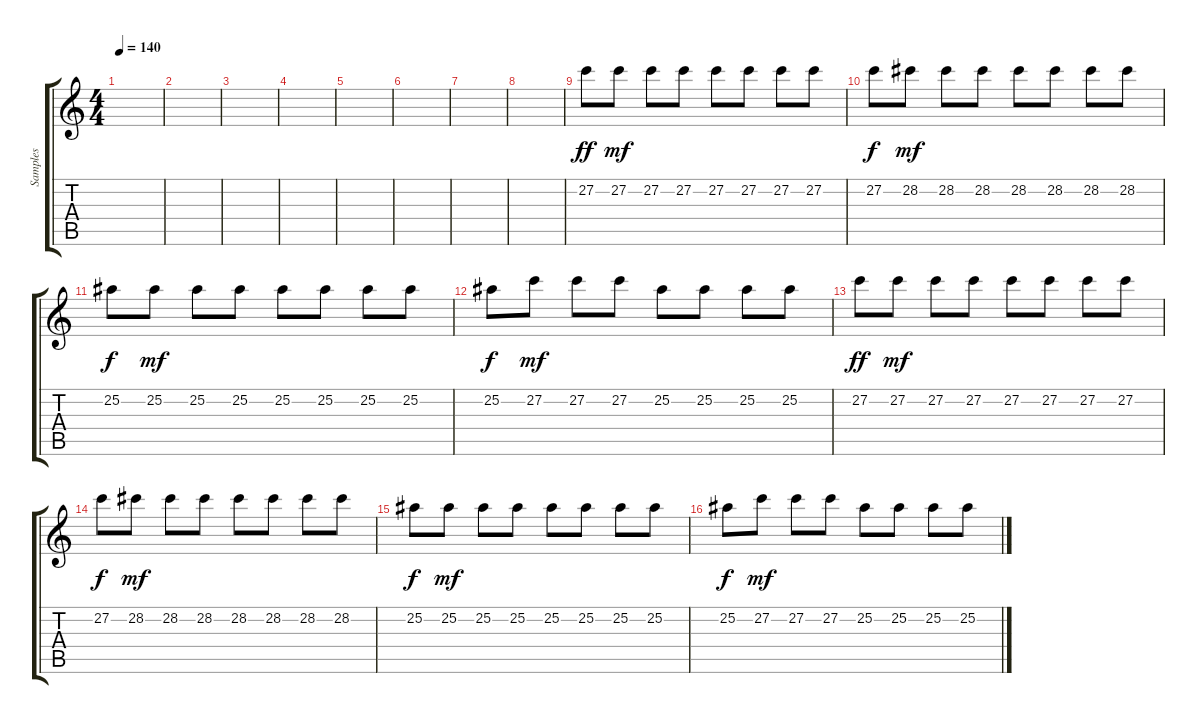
\track ("Samples" "Samples") {instrument xylophone}
\staff {score tabs}
\tuning (D4 A3 F3 C3 G2 C2) {hide}
\ts (4 4)
\tempo 140
\clef g2
\ks c
|
|
|
|
|
|
|
|
27.2.8{dy ff} 27.2.8{dy mf} 27.2.8 27.2.8 27.2.8 27.2.8 27.2.8 27.2.8 |
27.2.8{dy f} 28.2.8{dy mf} 28.2.8 28.2.8 28.2.8 28.2.8 28.2.8 28.2.8 |
25.2.8{dy f} 25.2.8{dy mf} 25.2.8 25.2.8 25.2.8 25.2.8 25.2.8 25.2.8 |
25.2.8{dy f} 27.2.8{dy mf} 27.2.8 27.2.8 25.2.8 25.2.8 25.2.8 25.2.8 |
27.2.8{dy ff} 27.2.8{dy mf} 27.2.8 27.2.8 27.2.8 27.2.8 27.2.8 27.2.8 |
27.2.8{dy f} 28.2.8{dy mf} 28.2.8 28.2.8 28.2.8 28.2.8 28.2.8 28.2.8 |
25.2.8{dy f} 25.2.8{dy mf} 25.2.8 25.2.8 25.2.8 25.2.8 25.2.8 25.2.8 |
25.2.8{dy f} 27.2.8{dy mf} 27.2.8 27.2.8 25.2.8 25.2.8 25.2.8 25.2.8
